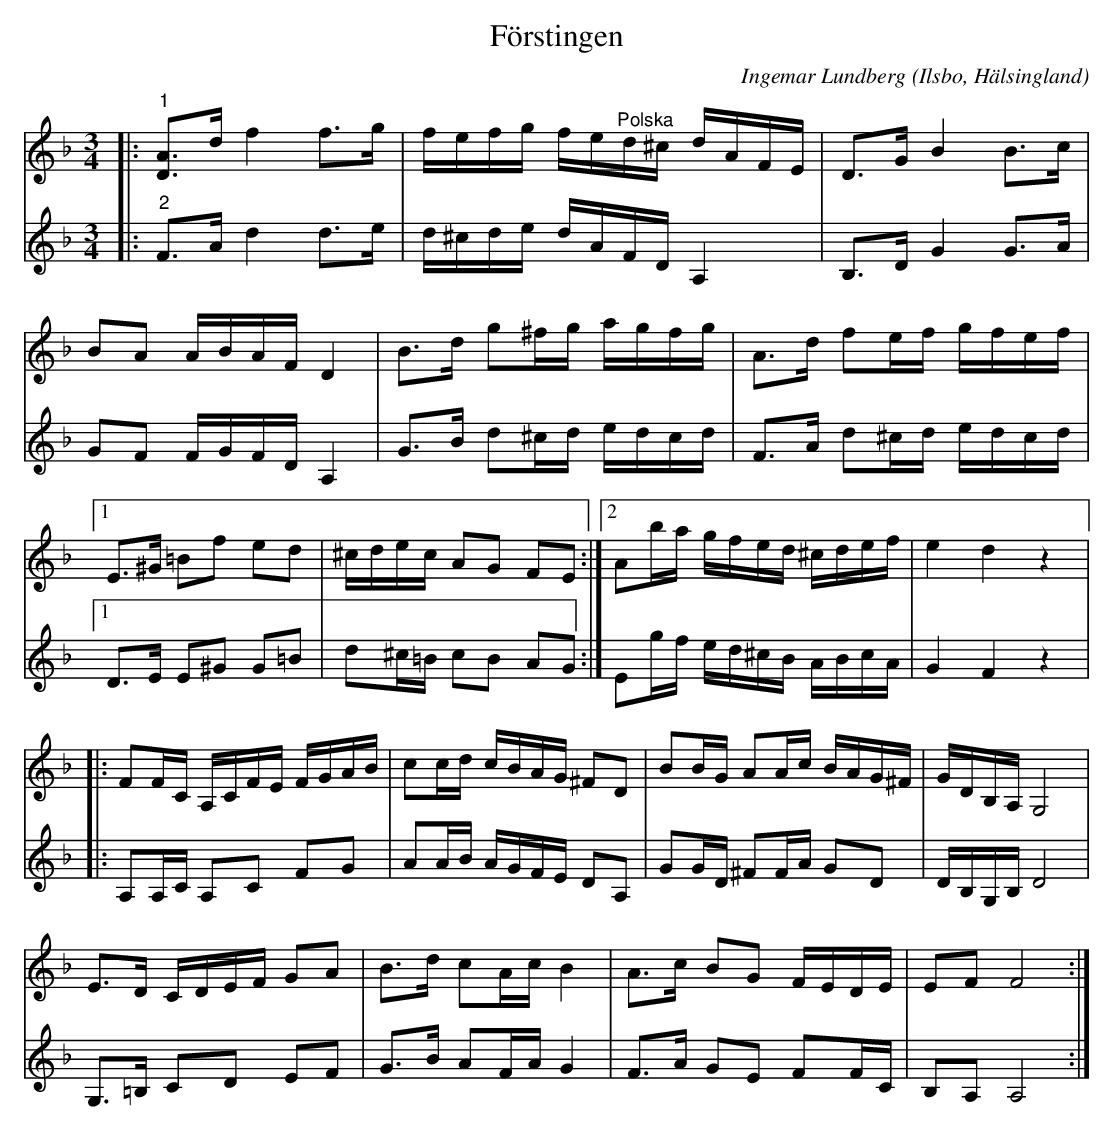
X:1
T:Förstingen
C:Ingemar Lundberg
O:Ilsbo, Hälsingland
L:1/16
M:3/4
K:F
V:1
|:"^1" [DA]2>d2 f4 f2>g2 | fefg fe"^Polska"d^c dAFE | D2>G2 B4 B2>c2 |
B2A2 ABAF D4 | B2>d2 g2^fg agfg | A2>d2 f2ef gfef |1
E2>^G2 =B2f2 e2d2 | ^cdec A2G2 F2E2 :|2 A2ba gfed ^cdef | e4 d4 z4 |:
F2FC A,CFE FGAB | c2cd cBAG ^F2D2 | B2BG A2Ac BAG^F | GDB,A, G,8 |
E2>D2 CDEF G2A2 | B2>d2 c2Ac B4 | A2>c2 B2G2 FEDE | E2F2 F8 :|
V:2
|:"^2" F2>A2 d4 d2>e2 | d^cde dAFD A,4 | B,2>D2 G4 G2>A2 | G2F2 FGFD A,4 | G2>B2 d2^cd edcd |
F2>A2 d2^cd edcd |1 D2>E2 E2^G2 G2=B2 | d2^c=B c2B2 A2G2 :| E2gf ed^cB ABcA | G4 F4 z4 |:
A,2A,C A,2C2 F2G2 | A2AB AGFE D2A,2 | G2GD ^F2FA G2D2 | DB,G,B, D8 | G,2>=B,2 C2D2 E2F2 |
G2>B2 A2FA G4 | F2>A2 G2E2 F2FC | B,2A,2 A,8 :|
